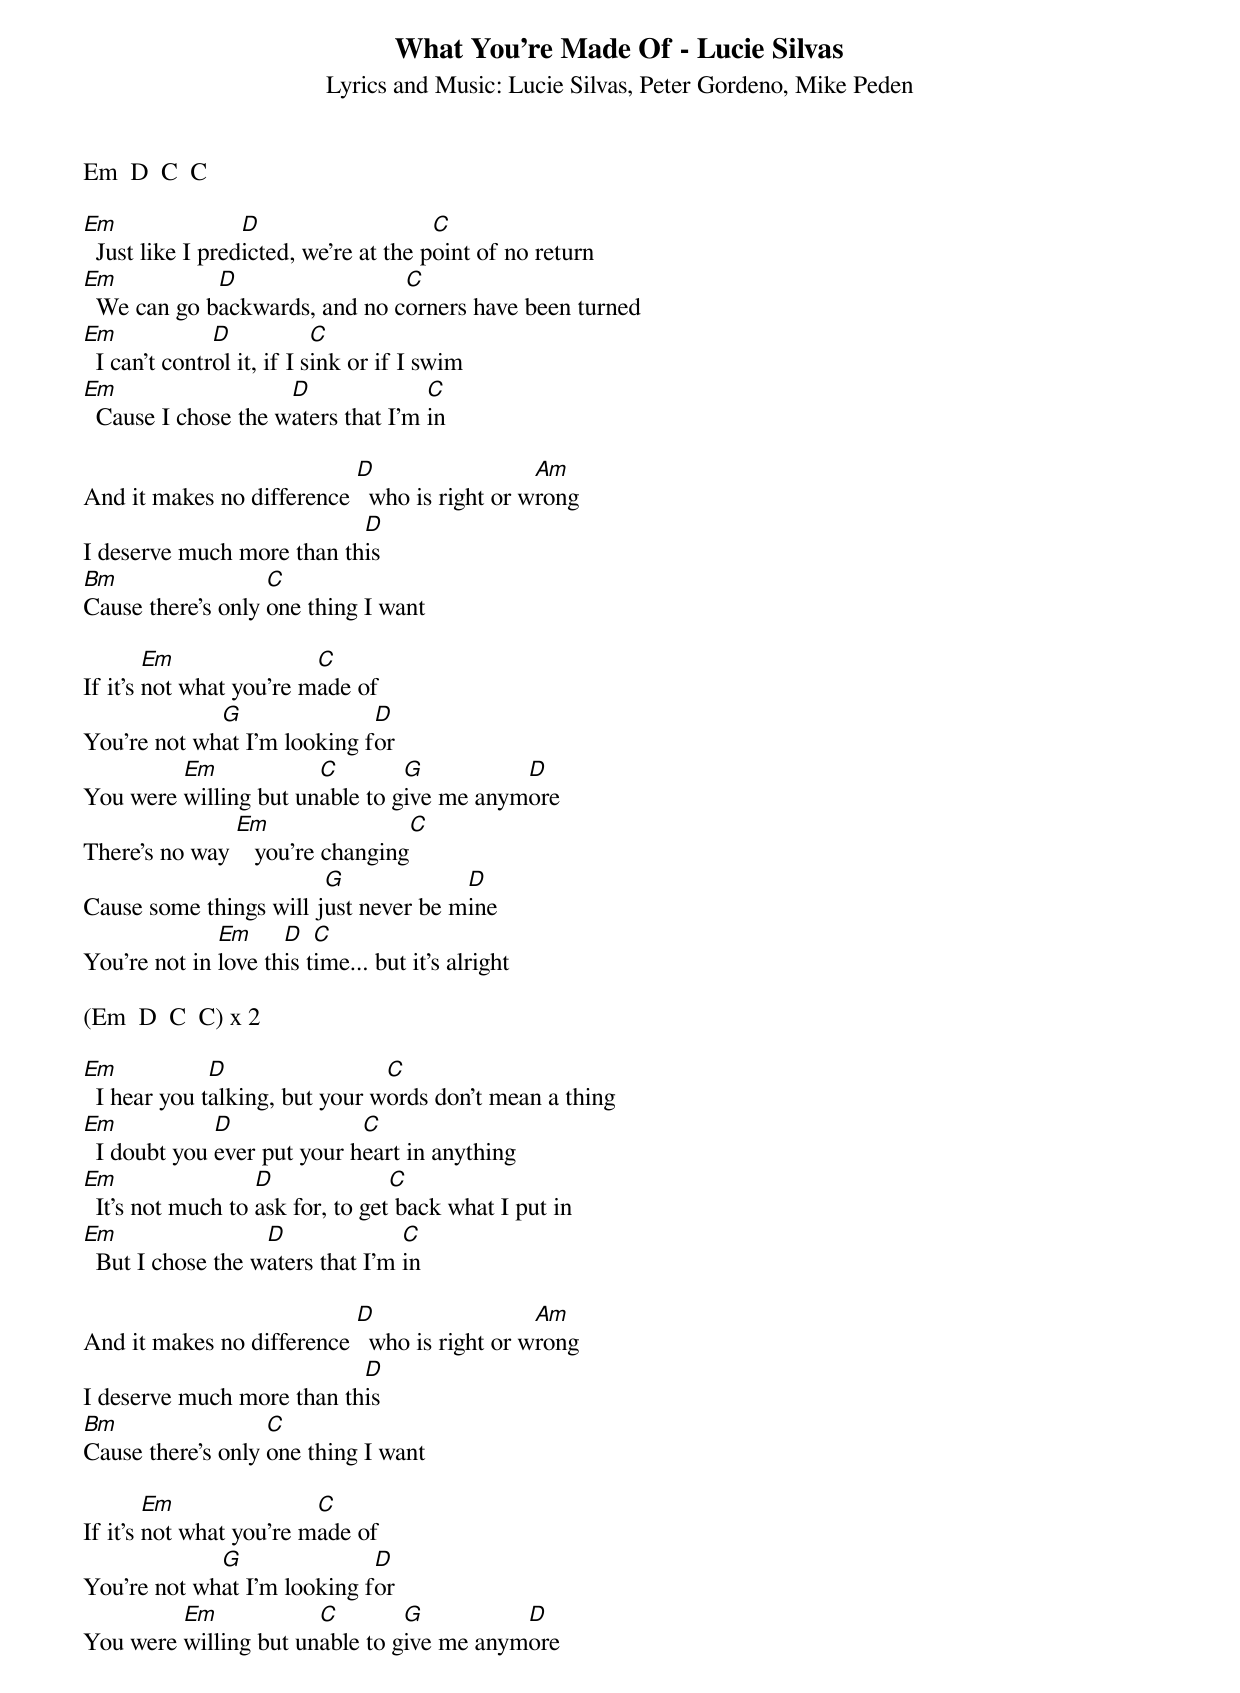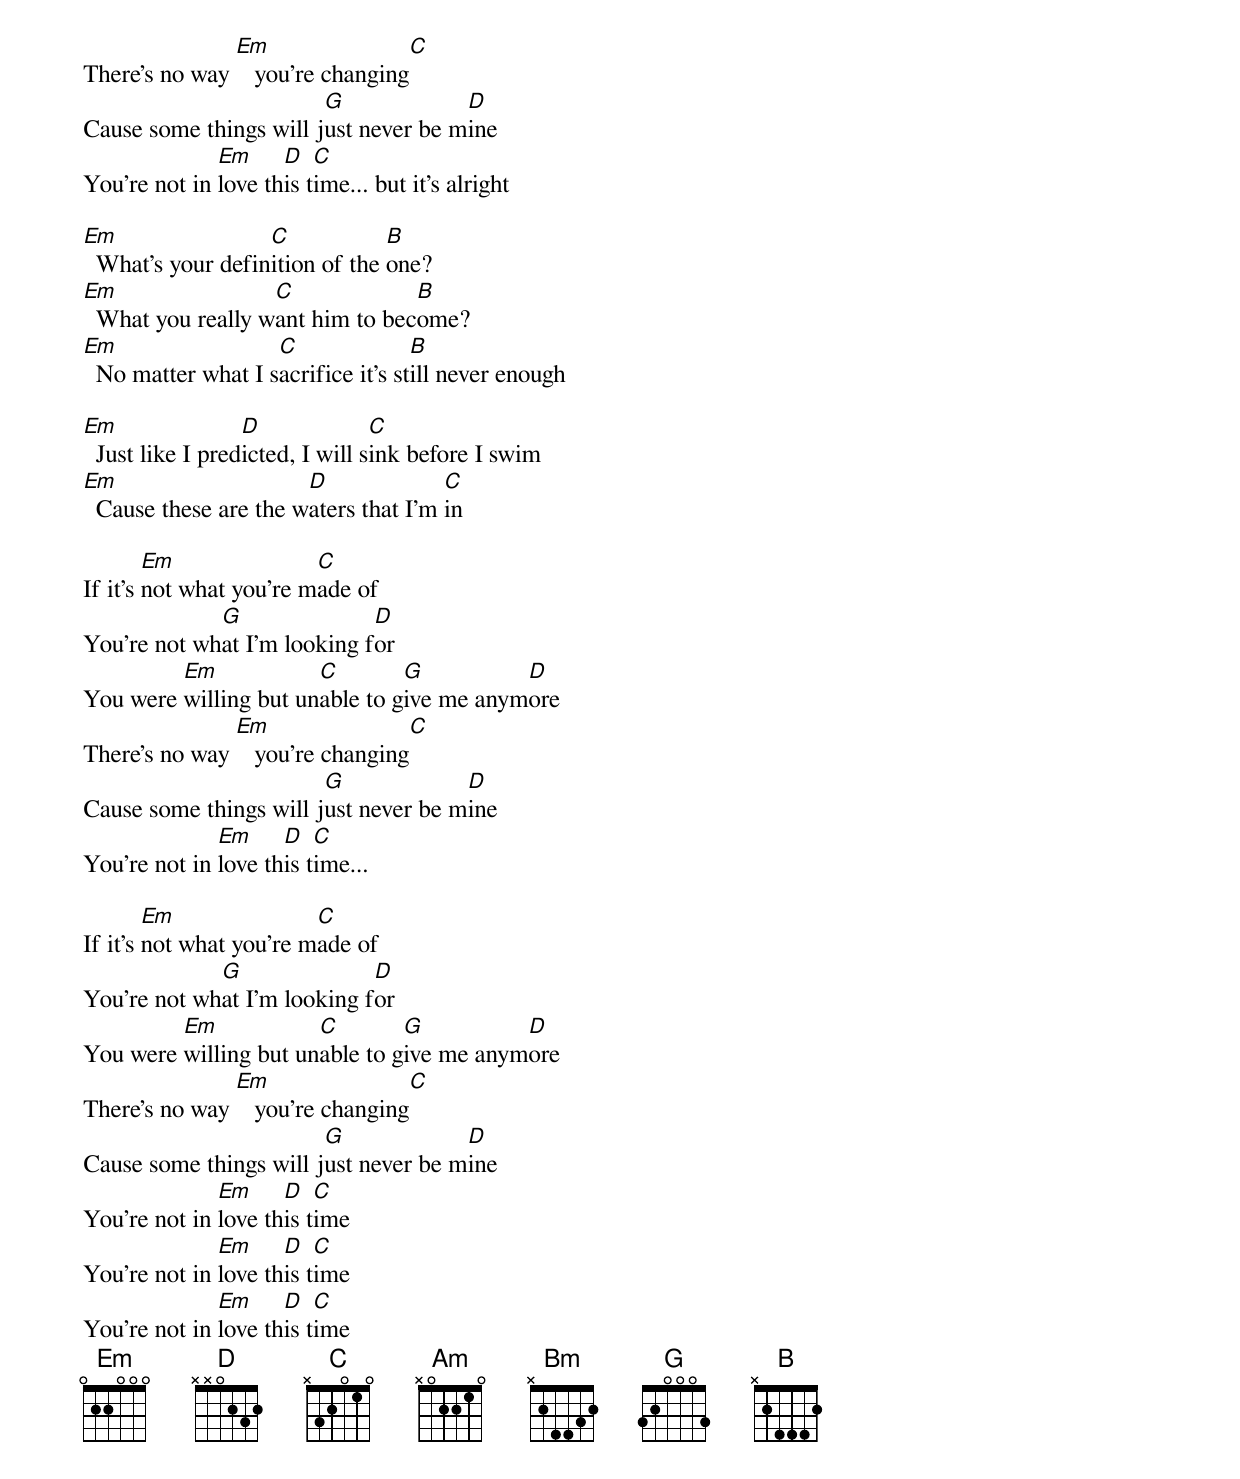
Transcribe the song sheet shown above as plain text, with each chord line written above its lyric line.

What You're Made Of - Lucie Silvas
Lyrics and Music: Lucie Silvas, Peter Gordeno, Mike Peden

Em  D  C  C

Em                D                    C
  Just like I predicted, we're at the point of no return
Em           D                 C
  We can go backwards, and no corners have been turned
Em             D            C
  I can't control it, if I sink or if I swim
Em                   D              C
  Cause I chose the waters that I'm in

                           D                  Am
And it makes no difference   who is right or wrong
                           D
I deserve much more than this
Bm                 C
Cause there's only one thing I want

        Em               C
If it's not what you're made of
             G               D
You're not what I'm looking for
         Em            C        G          D
You were willing but unable to give me anymore
               Em                 C
There's no way    you're changing
                        G             D
Cause some things will just never be mine
              Em     D   C
You're not in love this time... but it's alright

(Em  D  C  C) x 2

Em            D                 C
  I hear you talking, but your words don't mean a thing
Em            D              C
  I doubt you ever put your heart in anything
Em                 D              C
  It's not much to ask for, to get back what I put in
Em                 D              C
  But I chose the waters that I'm in

                           D                  Am
And it makes no difference   who is right or wrong
                           D
I deserve much more than this
Bm                 C
Cause there's only one thing I want

        Em               C
If it's not what you're made of
             G               D
You're not what I'm looking for
         Em            C        G          D
You were willing but unable to give me anymore
               Em                 C
There's no way    you're changing
                        G             D
Cause some things will just never be mine
              Em     D   C
You're not in love this time... but it's alright

Em                 C            B
  What's your definition of the one?
Em                 C             B
  What you really want him to become?
Em                  C               B
  No matter what I sacrifice it's still never enough

Em                D              C
  Just like I predicted, I will sink before I swim
Em                     D              C
  Cause these are the waters that I'm in

        Em               C
If it's not what you're made of
             G               D
You're not what I'm looking for
         Em            C        G          D
You were willing but unable to give me anymore
               Em                 C
There's no way    you're changing
                        G             D
Cause some things will just never be mine
              Em     D   C
You're not in love this time...

        Em               C
If it's not what you're made of
             G               D
You're not what I'm looking for
         Em            C        G          D
You were willing but unable to give me anymore
               Em                 C
There's no way    you're changing
                        G             D
Cause some things will just never be mine
              Em     D   C
You're not in love this time
              Em     D   C
You're not in love this time
              Em     D   C
You're not in love this time
